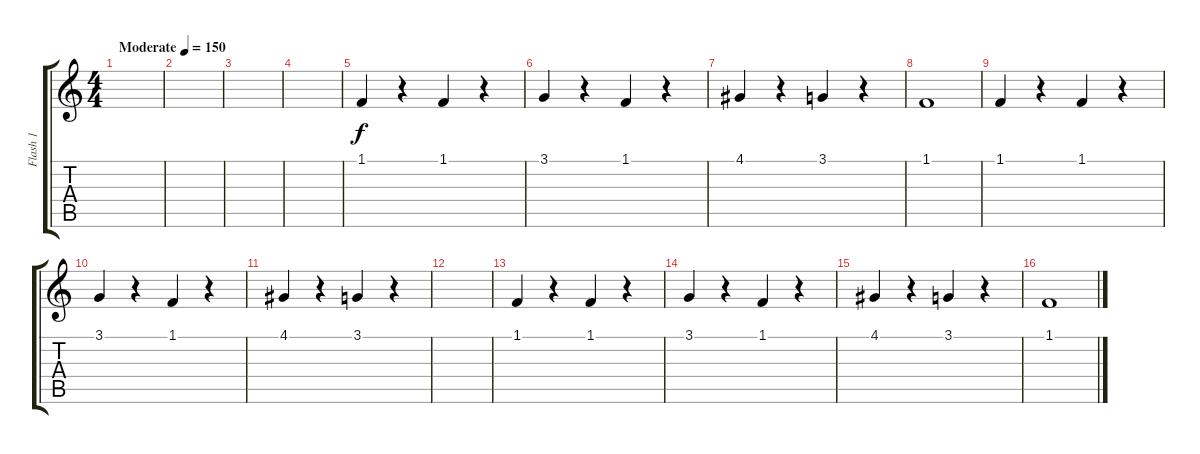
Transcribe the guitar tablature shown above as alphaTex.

\track ("Flash 1" "Flash 1") {instrument electricpiano1}
\staff {score tabs}
\tuning (E4 B3 G3 D3 A2 E2) {hide}
\ts (4 4)
\tempo (150 "Moderate")
\clef g2
\ks c
|
|
|
|
1.1.4 r.4 1.1.4 r.4 |
3.1.4 r.4 1.1.4 r.4 |
4.1.4 r.4 3.1.4 r.4 |
1.1.1 |
1.1.4 r.4 1.1.4 r.4 |
3.1.4 r.4 1.1.4 r.4 |
4.1.4 r.4 3.1.4 r.4 |
|
1.1.4 r.4 1.1.4 r.4 |
3.1.4 r.4 1.1.4 r.4 |
4.1.4 r.4 3.1.4 r.4 |
1.1.1
